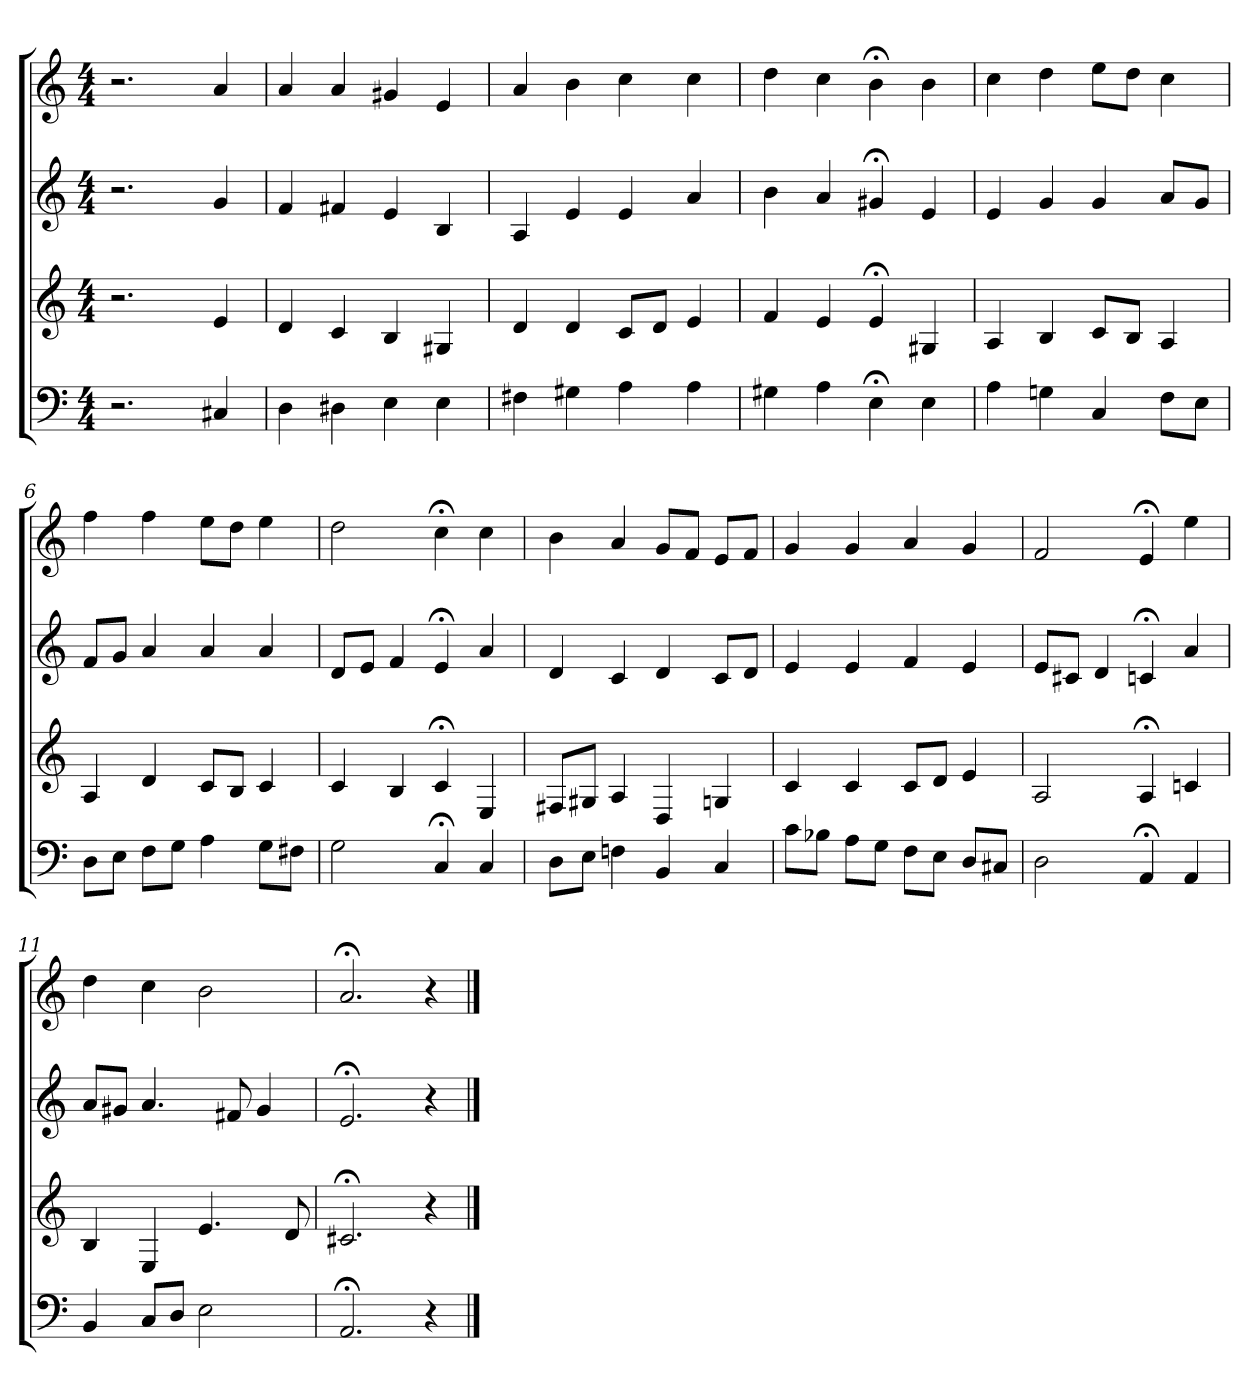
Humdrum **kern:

**kern	**kern	**kern	**kern
*part4	*part3	*part2	*part1
*staff4	*staff3	*staff2	*staff1
*clefF4	*clefG2	*clefG2	*clefG2
*k[]	*k[]	*k[]	*k[]
*C:	*C:	*C:	*a:
*M4/4	*M4/4	*M4/4	*M4/4
=1	=1	=1	=1
2.r	2.r	2.r	2.r
4C#X	4e	4g	4a
=2	=2	=2	=2
4D	4d	4f	4a
4D#X	4c	4f#X	4a
4E	4B	4e	4g#X
4E	4G#X	4B	4e
=3	=3	=3	=3
4F#X	4d	4A	4a
4G#X	4d	4e	4b
4A	8c/L	4e	4cc
.	8d/J	.	.
4A	4e	4a	4cc
=4	=4	=4	=4
4G#X	4f	4b	4dd
4A	4e	4a	4cc
4E;<	4e;<	4g#X;<	4b;<
4E	4G#X	4e	4b
=5	=5	=5	=5
4A	4A	4e	4cc
4Gn	4B	4g	4dd
4C	8c/L	4g	8ee\L
.	8B/J	.	8dd\J
8F\L	4A	8a/L	4cc
8E\J	.	8g/J	.
=6	=6	=6	=6
8D\L	4A	8f/L	4ff
8E\J	.	8g/J	.
8F\L	4d	4a	4ff
8G\J	.	.	.
4A	8c/L	4a	8ee\L
.	8B/J	.	8dd\J
8G\L	4c	4a	4ee
8F#X\J	.	.	.
=7	=7	=7	=7
2G	4c	8d/L	2dd
.	.	8e/J	.
.	4B	4f	.
4C;<	4c;<	4e;<	4cc;<
4C	4E	4a	4cc
=8	=8	=8	=8
8D\L	8F#X/L	4d	4b
8E\J	8G#X/J	.	.
4Fn	4A	4c	4a
4BB	4D	4d	8g/L
.	.	.	8f/J
4C	4Gn	8c/L	8e/L
.	.	8d/J	8f/J
=9	=9	=9	=9
8c\L	4c	4e	4g
8B-X\J	.	.	.
8A\L	4c	4e	4g
8G\J	.	.	.
8F\L	8c/L	4f	4a
8E\J	8d/J	.	.
8D/L	4e	4e	4g
8C#X/J	.	.	.
=10	=10	=10	=10
2D	2A	8e/L	2f
.	.	8c#X/J	.
.	.	4d	.
4AA;<	4A;<	4cn;<	4e;<
4AA	4cn	4a	4ee
=11	=11	=11	=11
4BB	4B	8a/L	4dd
.	.	8g#X/J	.
8C/L	4E	4.a	4cc
8D/J	.	.	.
2E	4.e	.	2b
.	.	8f#X	.
.	.	4g#	.
.	8d	.	.
=12	=12	=12	=12
2.AA;<	2.c#X;<	2.e;<	2.a;<
4r	4r	4r	4r
==	==	==	==
*-	*-	*-	*-
